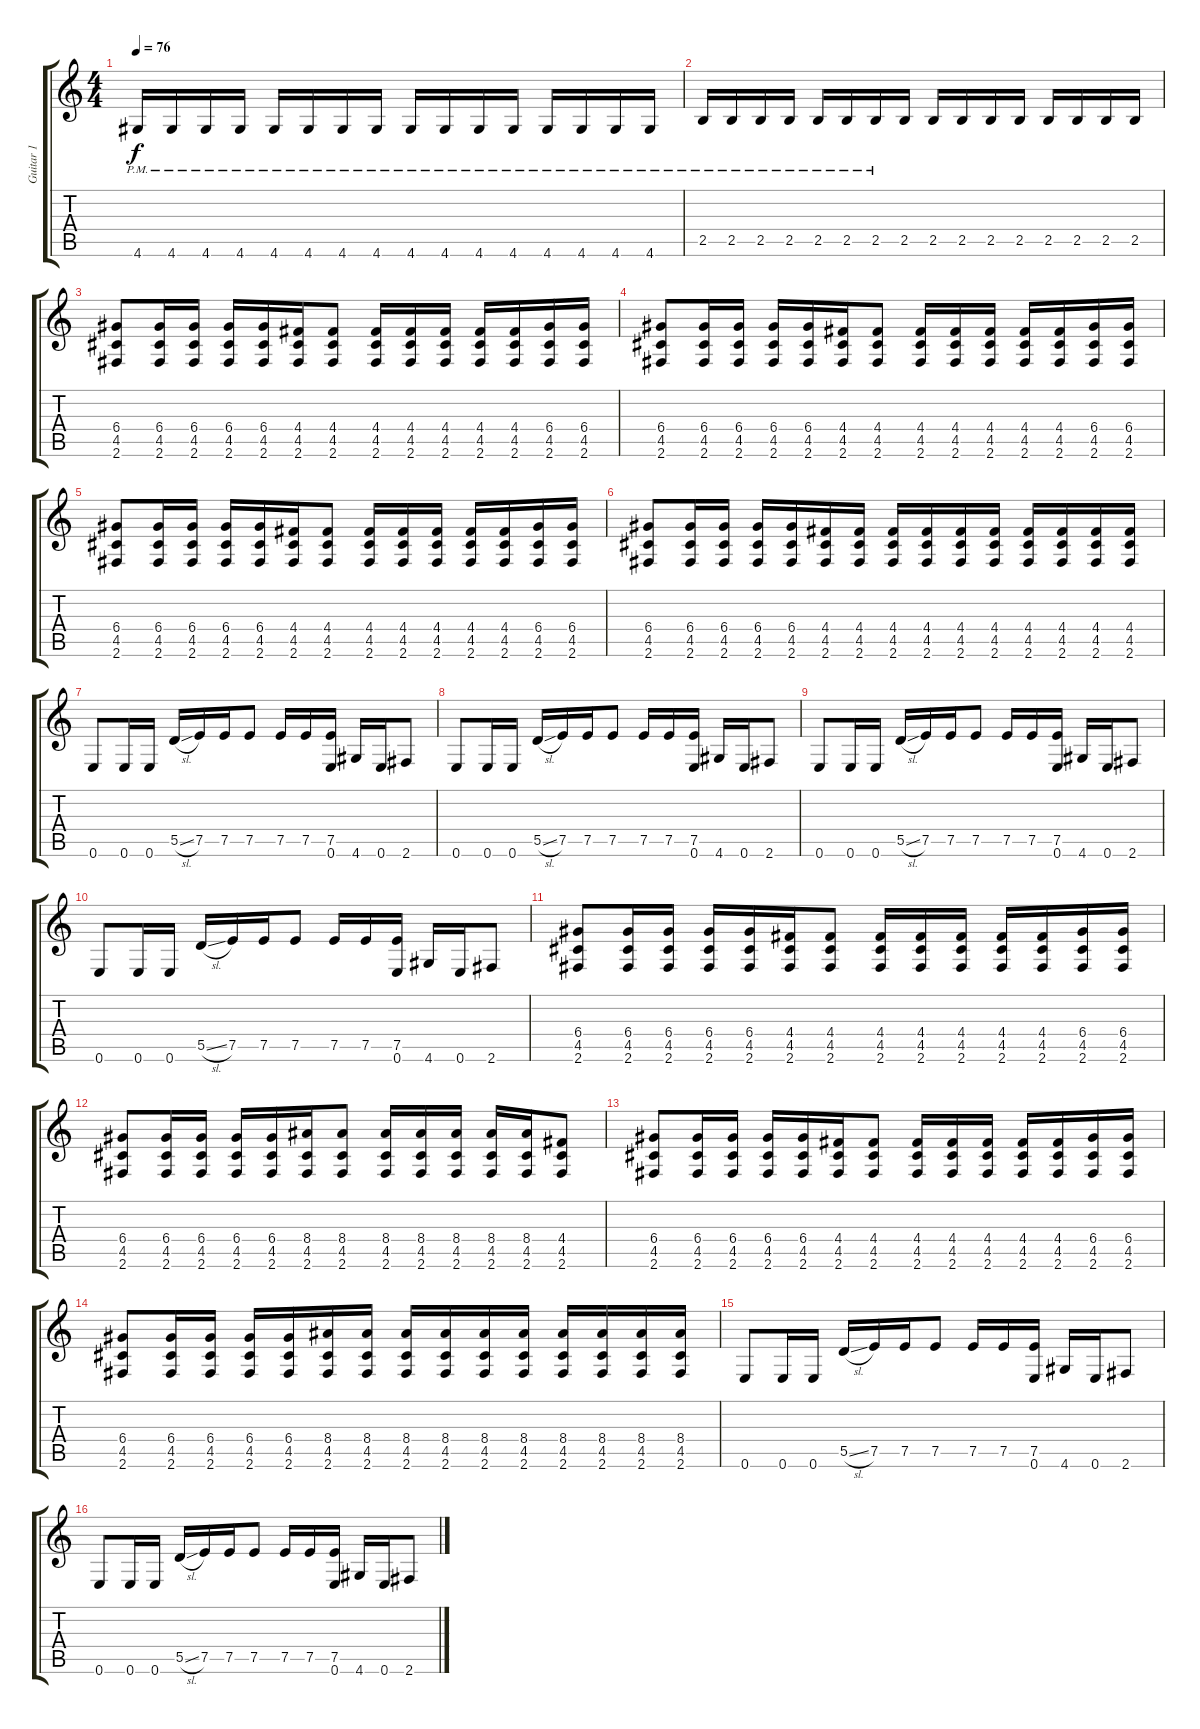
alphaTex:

\track ("Guitar 1" "Guitar 1") {mute instrument distortionguitar}
\staff {score tabs}
\tuning (E4 B3 G3 D3 A2 E2) {hide}
\ts (4 4)
\tempo 76
\clef g2
\ks c
4.6{pm}.16{dy f} 4.6{pm}.16 4.6{pm}.16 4.6{pm}.16 4.6{pm}.16 4.6{pm}.16 4.6{pm}.16 4.6{pm}.16 4.6{pm}.16 4.6{pm}.16 4.6{pm}.16 4.6{pm}.16 4.6{pm}.16 4.6{pm}.16 4.6{pm}.16 4.6{pm}.16 |
2.5{pm}.16 2.5{pm}.16 2.5{pm}.16 2.5{pm}.16 2.5{pm}.16 2.5{pm}.16 2.5{pm}.16 2.5.16 2.5.16 2.5.16 2.5.16 2.5.16 2.5.16 2.5.16 2.5.16 2.5.16 |
(6.4 4.5 2.6).8 (6.4 4.5 2.6).16 (6.4 4.5 2.6).16 (6.4 4.5 2.6).16 (6.4 4.5 2.6).16 (4.4 4.5 2.6).16 (4.4 4.5 2.6).8 (4.4 4.5 2.6).16 (4.4 4.5 2.6).16 (4.4 4.5 2.6).16 (4.4 4.5 2.6).16 (4.4 4.5 2.6).16 (6.4 4.5 2.6).16 (6.4 4.5 2.6).16 |
(6.4 4.5 2.6).8 (6.4 4.5 2.6).16 (6.4 4.5 2.6).16 (6.4 4.5 2.6).16 (6.4 4.5 2.6).16 (4.4 4.5 2.6).16 (4.4 4.5 2.6).8 (4.4 4.5 2.6).16 (4.4 4.5 2.6).16 (4.4 4.5 2.6).16 (4.4 4.5 2.6).16 (4.4 4.5 2.6).16 (6.4 4.5 2.6).16 (6.4 4.5 2.6).16 |
(6.4 4.5 2.6).8 (6.4 4.5 2.6).16 (6.4 4.5 2.6).16 (6.4 4.5 2.6).16 (6.4 4.5 2.6).16 (4.4 4.5 2.6).16 (4.4 4.5 2.6).8 (4.4 4.5 2.6).16 (4.4 4.5 2.6).16 (4.4 4.5 2.6).16 (4.4 4.5 2.6).16 (4.4 4.5 2.6).16 (6.4 4.5 2.6).16 (6.4 4.5 2.6).16 |
(6.4 4.5 2.6).8 (6.4 4.5 2.6).16 (6.4 4.5 2.6).16 (6.4 4.5 2.6).16 (6.4 4.5 2.6).16 (4.4 4.5 2.6).16 (4.4 4.5 2.6).16 (4.4 4.5 2.6).16 (4.4 4.5 2.6).16 (4.4 4.5 2.6).16 (4.4 4.5 2.6).16 (4.4 4.5 2.6).16 (4.4 4.5 2.6).16 (4.4 4.5 2.6).16 (4.4 4.5 2.6).16 |
0.6.8 0.6.16 0.6.16 5.5{sl}.16 7.5.16 7.5.16 7.5.8 7.5.16 7.5.16 (7.5 0.6).16 4.6.16 0.6.16 2.6.8 |
0.6.8 0.6.16 0.6.16 5.5{sl}.16 7.5.16 7.5.16 7.5.8 7.5.16 7.5.16 (7.5 0.6).16 4.6.16 0.6.16 2.6.8 |
0.6.8 0.6.16 0.6.16 5.5{sl}.16 7.5.16 7.5.16 7.5.8 7.5.16 7.5.16 (7.5 0.6).16 4.6.16 0.6.16 2.6.8 |
0.6.8 0.6.16 0.6.16 5.5{sl}.16 7.5.16 7.5.16 7.5.8 7.5.16 7.5.16 (7.5 0.6).16 4.6.16 0.6.16 2.6.8 |
(6.4 4.5 2.6).8 (6.4 4.5 2.6).16 (6.4 4.5 2.6).16 (6.4 4.5 2.6).16 (6.4 4.5 2.6).16 (4.4 4.5 2.6).16 (4.4 4.5 2.6).8 (4.4 4.5 2.6).16 (4.4 4.5 2.6).16 (4.4 4.5 2.6).16 (4.4 4.5 2.6).16 (4.4 4.5 2.6).16 (6.4 4.5 2.6).16 (6.4 4.5 2.6).16 |
(6.4 4.5 2.6).8 (6.4 4.5 2.6).16 (6.4 4.5 2.6).16 (6.4 4.5 2.6).16 (6.4 4.5 2.6).16 (8.4 4.5 2.6).16 (8.4 4.5 2.6).8 (8.4 4.5 2.6).16 (8.4 4.5 2.6).16 (8.4 4.5 2.6).16 (8.4 4.5 2.6).16 (8.4 4.5 2.6).16 (4.4 4.5 2.6).8 |
(6.4 4.5 2.6).8 (6.4 4.5 2.6).16 (6.4 4.5 2.6).16 (6.4 4.5 2.6).16 (6.4 4.5 2.6).16 (4.4 4.5 2.6).16 (4.4 4.5 2.6).8 (4.4 4.5 2.6).16 (4.4 4.5 2.6).16 (4.4 4.5 2.6).16 (4.4 4.5 2.6).16 (4.4 4.5 2.6).16 (6.4 4.5 2.6).16 (6.4 4.5 2.6).16 |
(6.4 4.5 2.6).8 (6.4 4.5 2.6).16 (6.4 4.5 2.6).16 (6.4 4.5 2.6).16 (6.4 4.5 2.6).16 (8.4 4.5 2.6).16 (8.4 4.5 2.6).16 (8.4 4.5 2.6).16 (8.4 4.5 2.6).16 (8.4 4.5 2.6).16 (8.4 4.5 2.6).16 (8.4 4.5 2.6).16 (8.4 4.5 2.6).16 (8.4 4.5 2.6).16 (8.4 4.5 2.6).16 |
0.6.8 0.6.16 0.6.16 5.5{sl}.16 7.5.16 7.5.16 7.5.8 7.5.16 7.5.16 (7.5 0.6).16 4.6.16 0.6.16 2.6.8 |
0.6.8 0.6.16 0.6.16 5.5{sl}.16 7.5.16 7.5.16 7.5.8 7.5.16 7.5.16 (7.5 0.6).16 4.6.16 0.6.16 2.6.8
